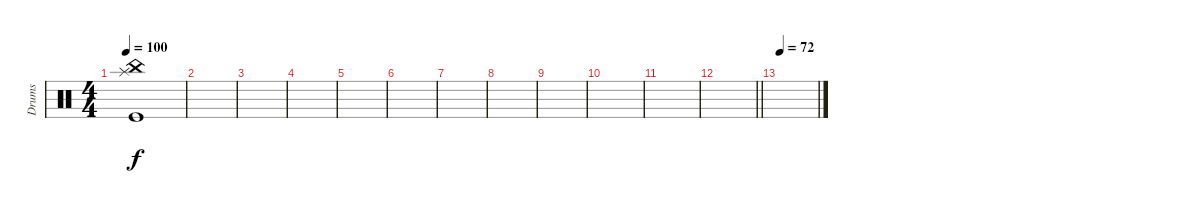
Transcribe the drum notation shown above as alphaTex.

\track ("Drums" "Drums") {instrument percussion}
\staff {score}
\articulation defaults
\ts (4 4)
\tempo 100
\clef neutral
\ks c
("Splash (hit)" "China (hit)" "Kick (hit)").1{dy f} |
|
|
|
|
|
|
|
|
|
|
\barLineRight lightlight
|
\tempo 72
